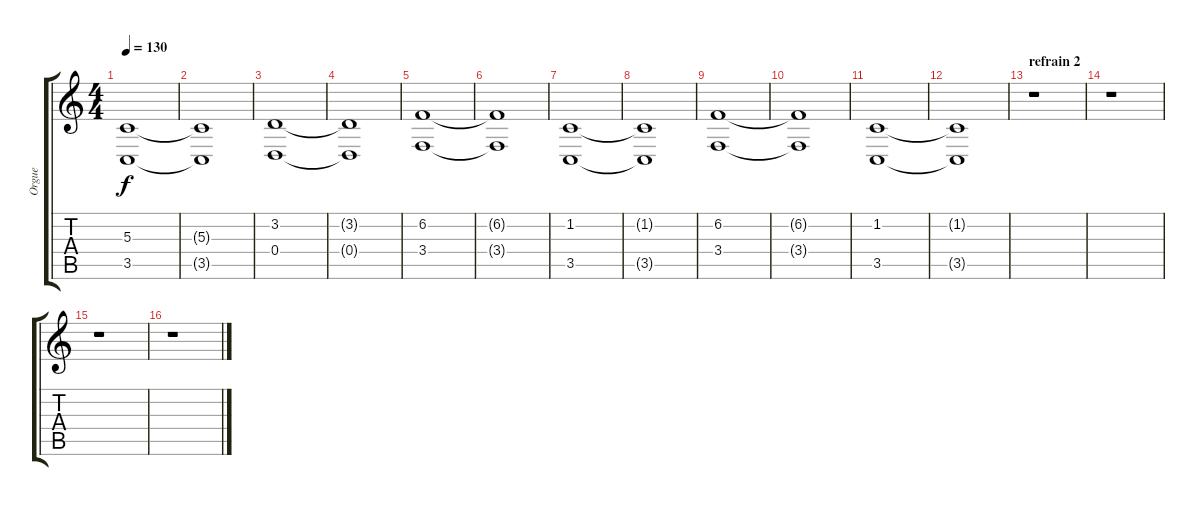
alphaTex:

\track ("Orgue" "Orgue") {instrument drawbarorgan}
\staff {score tabs}
\tuning (E4 B3 G3 D3 A2 E2) {hide}
\ts (4 4)
\tempo 130
\clef g2
\ks c
(5.3 3.5).1{dy f} |
(5.3{t} 3.5{t}).1 |
(3.2 0.4).1 |
(3.2{t} 0.4{t}).1 |
(6.2 3.4).1 |
(6.2{t} 3.4{t}).1 |
(1.2 3.5).1 |
(1.2{t} 3.5{t}).1 |
(6.2 3.4).1 |
(6.2{t} 3.4{t}).1 |
(1.2 3.5).1 |
(1.2{t} 3.5{t}).1 |
\section ("" "refrain 2")
r.1 |
r.1 |
r.1 |
r.1
